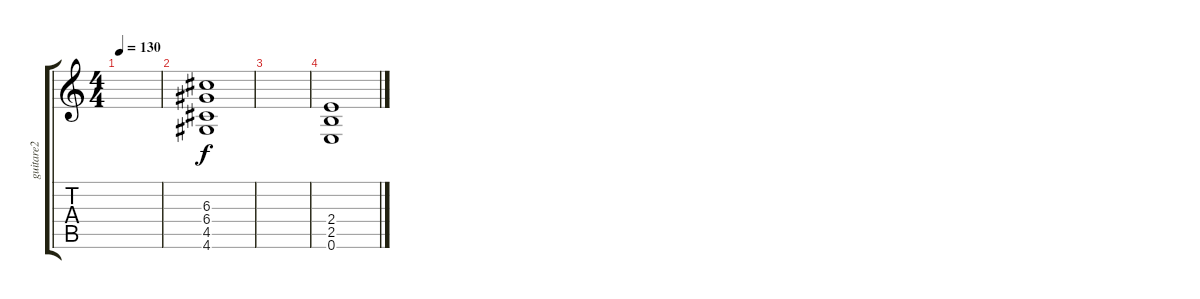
\track ("guitare2" "guitare2") {instrument overdrivenguitar}
\staff {score tabs}
\tuning (E4 B3 G3 D3 A2 E2) {hide}
\ts (4 4)
\tempo 130
\clef g2
\ks c
|
(6.3 6.4 4.5 4.6).1 |
|
(2.4 2.5 0.6).1
